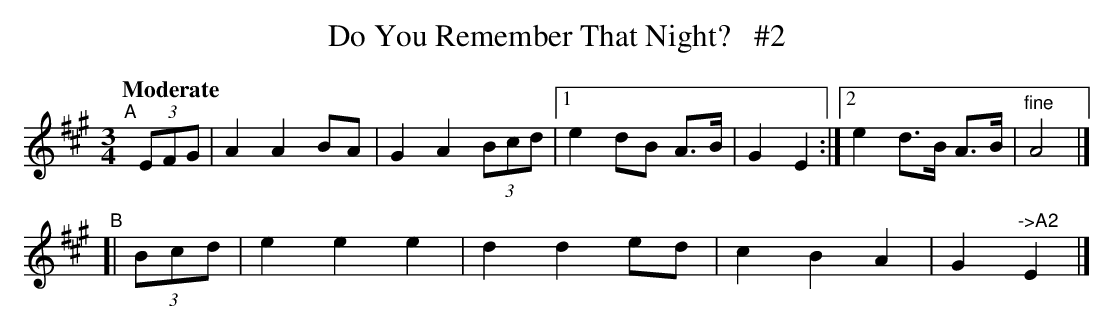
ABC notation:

X:1
T: Do You Remember That Night?   #2
Q: "Moderate"
M: 3/4
L: 1/8
K: A
"^A"[|] (3EFG | A2 A2 BA | G2 A2 (3Bcd |1 e2 dB A>B | G2 E2 :|2 e2 d>B A>B | "^fine"A4 |]
"^B"[|  (3Bcd |  e2 e2 e2 | d2 d2 ed | c2 B2 A2 | G2 "^->A2"E2 |]
